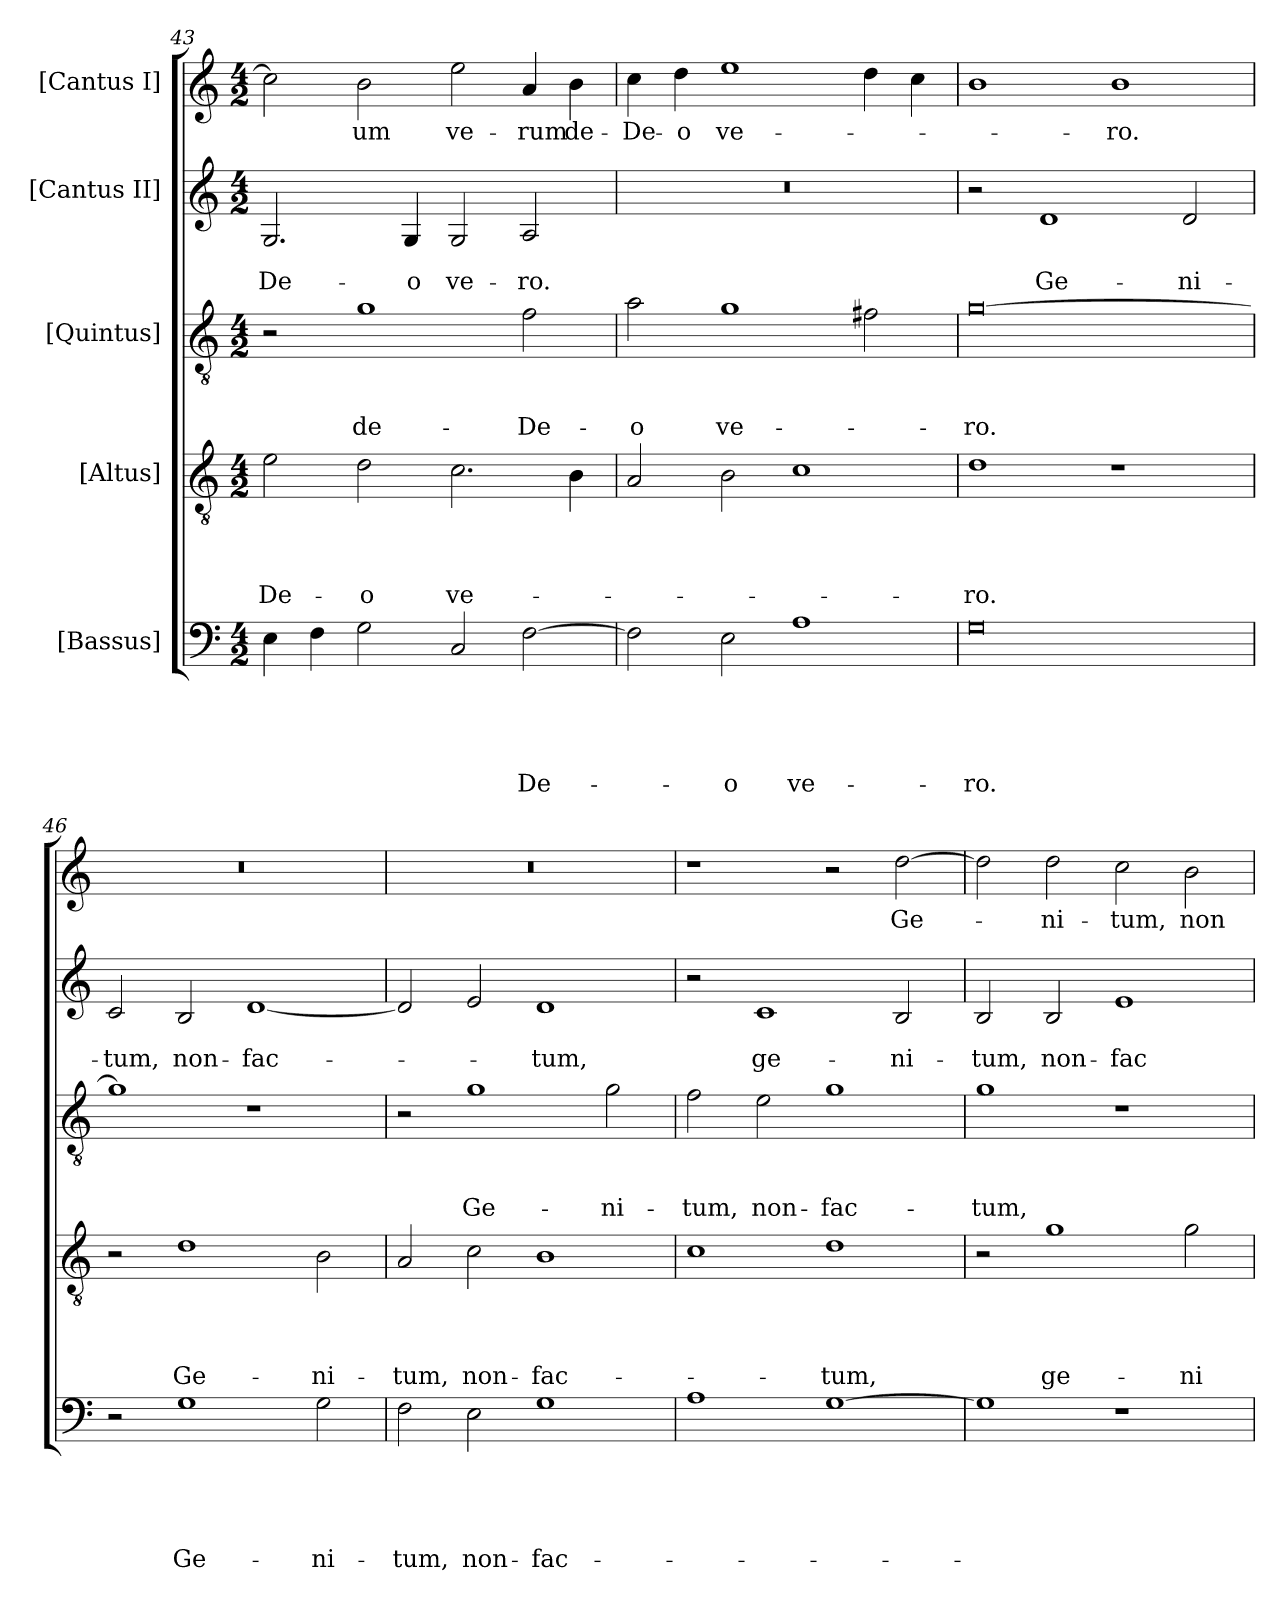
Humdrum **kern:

**kern	**text	**text	**text	**text	**text	**kern	**text	**text	**text	**text	**kern	**text	**text	**text	**kern	**text	**text	**kern	**text
*part5	*part5	*part5	*part5	*part5	*part5	*part4	*part4	*part4	*part4	*part4	*part3	*part3	*part3	*part3	*part2	*part2	*part2	*part1	*part1
*staff5	*staff5	*staff5	*staff5	*staff5	*staff5	*staff4	*staff4	*staff4	*staff4	*staff4	*staff3	*staff3	*staff3	*staff3	*staff2	*staff2	*staff2	*staff1	*staff1
*I"[Bassus]	*	*	*	*	*	*I"[Altus]	*	*	*	*	*I"[Quintus]	*	*	*	*I"[Cantus II]	*	*	*I"[Cantus I]	*
*clefF4	*	*	*	*	*	*clefGv2	*	*	*	*	*clefGv2	*	*	*	*clefG2	*	*	*clefG2	*
*k[]	*	*	*	*	*	*k[]	*	*	*	*	*k[]	*	*	*	*k[]	*	*	*k[]	*
*M4/2	*	*	*	*	*	*M4/2	*	*	*	*	*M4/2	*	*	*	*M4/2	*	*	*M4/2	*
=43	=43	=43	=43	=43	=43	=43	=43	=43	=43	=43	=43	=43	=43	=43	=43	=43	=43	=43	=43
4E\	.	.	.	.	.	2e\	.	.	.	De-	2r	.	.	.	2.G/	.	De-	2cc\]	.
4F\	.	.	.	.	.	.	.	.	.	.	.	.	.	.	.	.	.	.	.
2G\	.	.	.	.	.	2d\	.	.	.	-o	1g\	.	.	de-	.	.	.	2b\	-um
.	.	.	.	.	.	.	.	.	.	.	.	.	.	.	4G/	.	-o	.	.
2C/	.	.	.	.	.	2.c\	.	.	.	ve-	.	.	.	.	2G/	.	ve-	2ee\	ve-
[2F\	.	.	.	.	De-	.	.	.	.	.	2f\	.	.	De-	2A/	.	-ro.	4a/	-rum
.	.	.	.	.	.	4B\	.	.	.	.	.	.	.	.	.	.	.	4b\	de-
=44	=44	=44	=44	=44	=44	=44	=44	=44	=44	=44	=44	=44	=44	=44	=44	=44	=44	=44	=44
2F\]	.	.	.	.	.	2A/	.	.	.	.	2a\	.	.	-o	0r	.	.	4cc\	De-
.	.	.	.	.	.	.	.	.	.	.	.	.	.	.	.	.	.	4dd\	-o
2E\	.	.	.	.	-o	2B\	.	.	.	.	1g\	.	.	ve-	.	.	.	1ee\	ve-
1A\	.	.	.	.	ve-	1c\	.	.	.	.	.	.	.	.	.	.	.	.	.
.	.	.	.	.	.	.	.	.	.	.	2f#X\	.	.	.	.	.	.	4dd\	.
.	.	.	.	.	.	.	.	.	.	.	.	.	.	.	.	.	.	4cc\	.
=45	=45	=45	=45	=45	=45	=45	=45	=45	=45	=45	=45	=45	=45	=45	=45	=45	=45	=45	=45
0G\	.	.	.	.	-ro.	1d\	.	.	.	-ro.	[0g\	.	.	-ro.	2r	.	.	1b\	.
.	.	.	.	.	.	.	.	.	.	.	.	.	.	.	1d/	.	Ge-	.	.
.	.	.	.	.	.	1r	.	.	.	.	.	.	.	.	.	.	.	1b\	-ro.
.	.	.	.	.	.	.	.	.	.	.	.	.	.	.	2d/	.	-ni-	.	.
=46	=46	=46	=46	=46	=46	=46	=46	=46	=46	=46	=46	=46	=46	=46	=46	=46	=46	=46	=46
2r	.	.	.	.	.	2r	.	.	.	.	1g\]	.	.	.	2c/	.	-tum,	0r	.
1G\	.	.	.	.	Ge-	1d\	.	.	.	Ge-	.	.	.	.	2B/	.	non-	.	.
.	.	.	.	.	.	.	.	.	.	.	1r	.	.	.	[1d/	.	fac-	.	.
2G\	.	.	.	.	-ni-	2B\	.	.	.	-ni-	.	.	.	.	.	.	.	.	.
=47	=47	=47	=47	=47	=47	=47	=47	=47	=47	=47	=47	=47	=47	=47	=47	=47	=47	=47	=47
2F\	.	.	.	.	-tum,	2A/	.	.	.	-tum,	2r	.	.	.	2d/]	.	.	0r	.
2E\	.	.	.	.	non-	2c\	.	.	.	non-	1g\	.	.	Ge-	2e/	.	.	.	.
1G\	.	.	.	.	fac-	1B\	.	.	.	fac-	.	.	.	.	1d/	.	-tum,	.	.
.	.	.	.	.	.	.	.	.	.	.	2g\	.	.	-ni-	.	.	.	.	.
=48	=48	=48	=48	=48	=48	=48	=48	=48	=48	=48	=48	=48	=48	=48	=48	=48	=48	=48	=48
1A\	.	.	.	.	.	1c\	.	.	.	.	2f\	.	.	-tum,	2r	.	.	1r	.
.	.	.	.	.	.	.	.	.	.	.	2e\	.	.	non-	1c/	.	ge-	.	.
[1G\	.	.	.	.	.	1d\	.	.	.	-tum,	1g\	.	.	fac-	.	.	.	2r	.
.	.	.	.	.	.	.	.	.	.	.	.	.	.	.	2B/	.	-ni-	[2dd\	Ge-
=49	=49	=49	=49	=49	=49	=49	=49	=49	=49	=49	=49	=49	=49	=49	=49	=49	=49	=49	=49
1G\]	.	.	.	.	.	2r	.	.	.	.	1g\	.	.	-tum,	2B/	.	-tum,	2dd\]	.
.	.	.	.	.	.	1g\	.	.	.	ge-	.	.	.	.	2B/	.	non-	2dd\	-ni-
1r	.	.	.	.	.	.	.	.	.	.	1r	.	.	.	1e/	.	fac-	2cc\	-tum,
.	.	.	.	.	.	2g\	.	.	.	-ni-	.	.	.	.	.	.	.	2b\	non-
=	=	=	=	=	=	=	=	=	=	=	=	=	=	=	=	=	=	=	=
*-	*-	*-	*-	*-	*-	*-	*-	*-	*-	*-	*-	*-	*-	*-	*-	*-	*-	*-	*-
